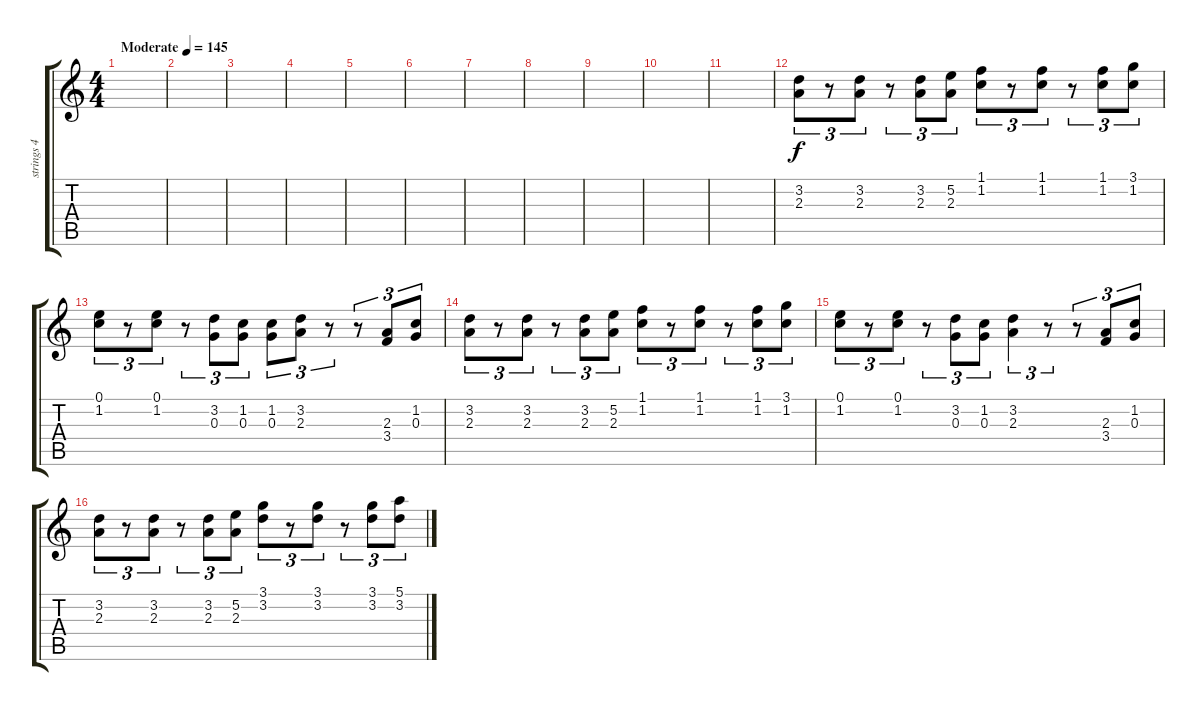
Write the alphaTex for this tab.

\track ("strings 4" "strings 4") {instrument stringensemble1}
\staff {score tabs}
\tuning (E5 B4 G4 D4 A3 E3) {hide}
\ts (4 4)
\tempo (145 "Moderate")
\clef g2
\ks c
|
|
|
|
|
|
|
|
|
|
|
(3.2 2.3).8{tu (3 2)} r.8{tu (3 2)} (3.2 2.3).8{tu (3 2)} r.8{tu (3 2)} (3.2 2.3).8{tu (3 2)} (5.2 2.3).8{tu (3 2)} (1.1 1.2).8{tu (3 2)} r.8{tu (3 2)} (1.1 1.2).8{tu (3 2)} r.8{tu (3 2)} (1.1 1.2).8{tu (3 2)} (3.1 1.2).8{tu (3 2)} |
(0.1 1.2).8{tu (3 2)} r.8{tu (3 2)} (0.1 1.2).8{tu (3 2)} r.8{tu (3 2)} (3.2 0.3).8{tu (3 2)} (1.2 0.3).8{tu (3 2)} (1.2 0.3).8{tu (3 2)} (3.2 2.3).8{tu (3 2)} r.8{tu (3 2)} r.8{tu (3 2)} (2.3 3.4).8{tu (3 2)} (1.2 0.3).8{tu (3 2)} |
(3.2 2.3).8{tu (3 2)} r.8{tu (3 2)} (3.2 2.3).8{tu (3 2)} r.8{tu (3 2)} (3.2 2.3).8{tu (3 2)} (5.2 2.3).8{tu (3 2)} (1.1 1.2).8{tu (3 2)} r.8{tu (3 2)} (1.1 1.2).8{tu (3 2)} r.8{tu (3 2)} (1.1 1.2).8{tu (3 2)} (3.1 1.2).8{tu (3 2)} |
(0.1 1.2).8{tu (3 2)} r.8{tu (3 2)} (0.1 1.2).8{tu (3 2)} r.8{tu (3 2)} (3.2 0.3).8{tu (3 2)} (1.2 0.3).8{tu (3 2)} (3.2 2.3).4{tu (3 2)} r.8{tu (3 2)} r.8{tu (3 2)} (2.3 3.4).8{tu (3 2)} (1.2 0.3).8{tu (3 2)} |
(3.2 2.3).8{tu (3 2)} r.8{tu (3 2)} (3.2 2.3).8{tu (3 2)} r.8{tu (3 2)} (3.2 2.3).8{tu (3 2)} (5.2 2.3).8{tu (3 2)} (3.1 3.2).8{tu (3 2)} r.8{tu (3 2)} (3.1 3.2).8{tu (3 2)} r.8{tu (3 2)} (3.1 3.2).8{tu (3 2)} (5.1 3.2).8{tu (3 2)}
